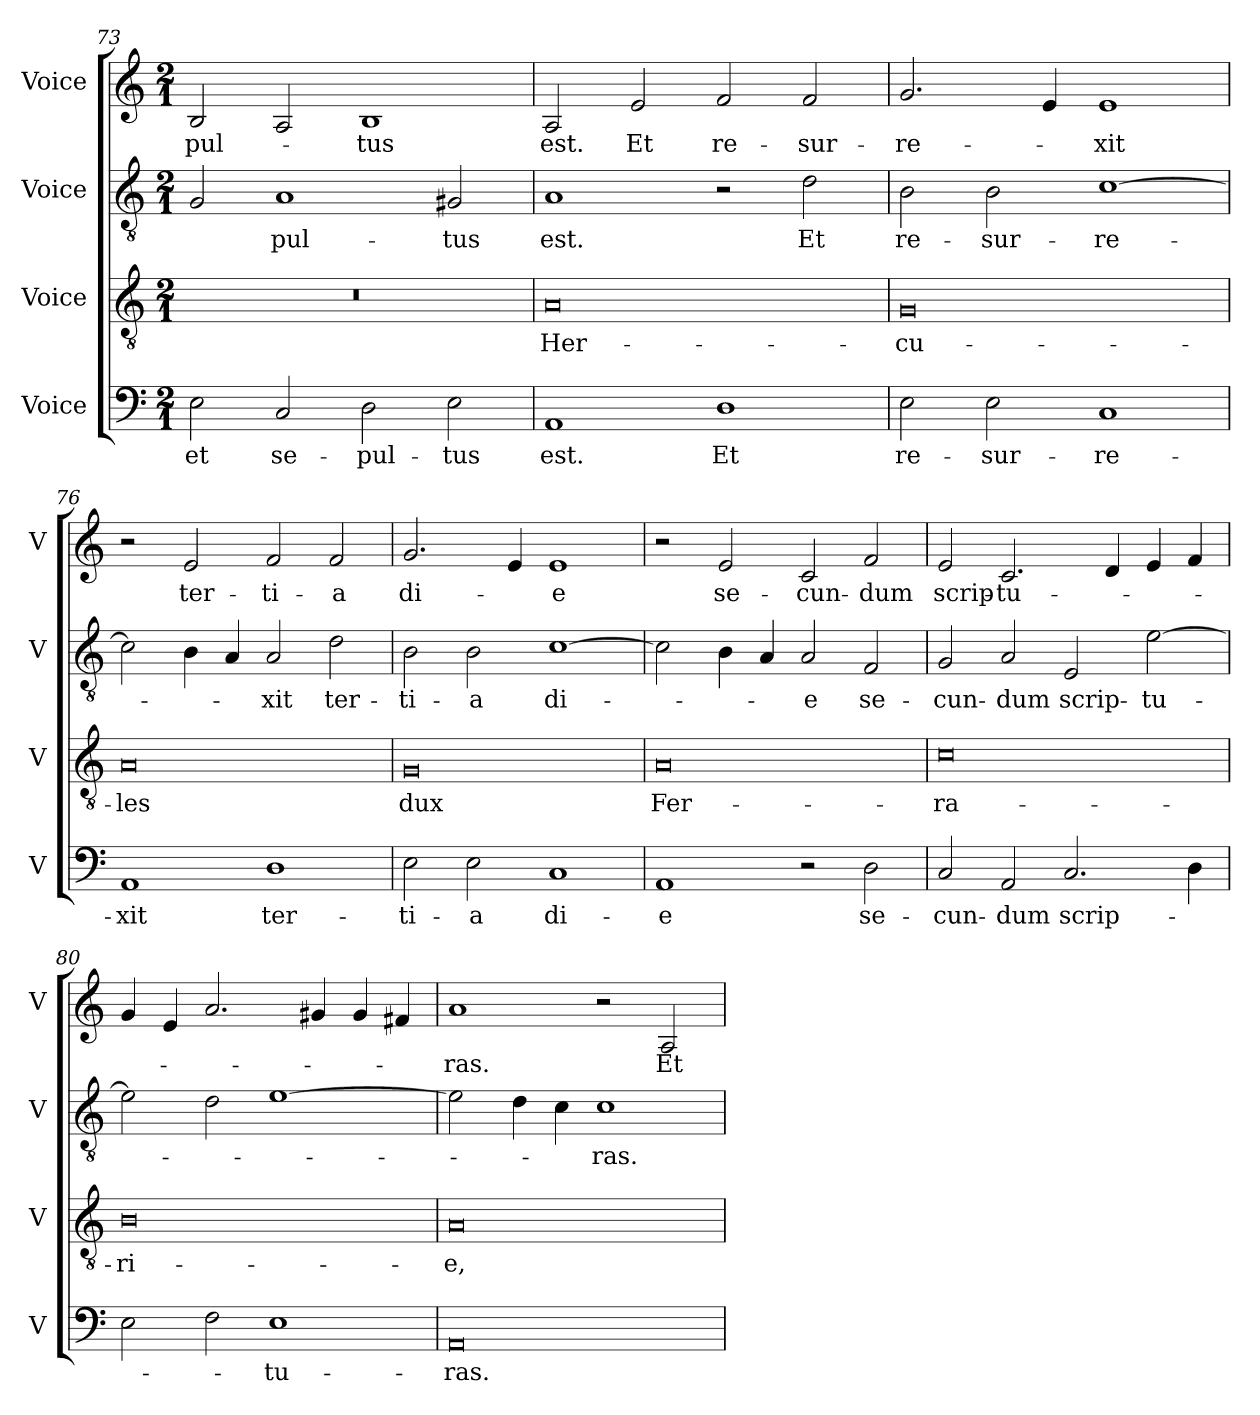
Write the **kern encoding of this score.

**kern	**text	**kern	**text	**kern	**text	**kern	**text
*part4	*part4	*part3	*part3	*part2	*part2	*part1	*part1
*staff4	*staff4	*staff3	*staff3	*staff2	*staff2	*staff1	*staff1
*I"Voice	*	*I"Voice	*	*I"Voice	*	*I"Voice	*
*I'V	*	*I'V	*	*I'V	*	*I'V	*
!!LO:PB:g=z
*clefF4	*	*clefGv2	*	*clefGv2	*	*clefG2	*
*k[]	*	*k[]	*	*k[]	*	*k[]	*
*M2/1	*	*M2/1	*	*M2/1	*	*M2/1	*
=73	=73	=73	=73	=73	=73	=73	=73
!	!LO:LY:b	!	!	!	!	!	!LO:LY:b
2E\	et	0r	.	2G/	.	2B/	-pul-
!	!LO:LY:b	!	!	!	!LO:LY:b	!	!
2C/	se-	.	.	1A	-pul-	2A/	.
!	!LO:LY:b	!	!	!	!	!	!LO:LY:b
2D\	-pul-	.	.	.	.	1B	-tus
!	!LO:LY:b	!	!	!	!LO:LY:b	!	!
2E\	-tus	.	.	2G#X/	-tus	.	.
=74	=74	=74	=74	=74	=74	=74	=74
!	!LO:LY:b	!	!LO:LY:b	!	!LO:LY:b	!	!LO:LY:b
1AA	est.	0A	Her-	1A	est.	2A/	est.
!	!	!	!	!	!	!	!LO:LY:b
.	.	.	.	.	.	2e/	Et
!	!LO:LY:b	!	!	!	!	!	!LO:LY:b
1D	Et	.	.	2r	.	2f/	re-
!	!	!	!	!	!LO:LY:b	!	!LO:LY:b
.	.	.	.	2d\	Et	2f/	-sur-
=75	=75	=75	=75	=75	=75	=75	=75
!	!LO:LY:b	!	!LO:LY:b	!	!LO:LY:b	!	!LO:LY:b
2E\	re-	0G	-cu-	2B\	re-	2.g/	-re-
!	!LO:LY:b	!	!	!	!LO:LY:b	!	!
2E\	-sur-	.	.	2B\	-sur-	.	.
.	.	.	.	.	.	4e/	.
!	!LO:LY:b	!	!	!	!LO:LY:b	!	!LO:LY:b
1C	-re-	.	.	[1c	-re-	1e	-xit
=76	=76	=76	=76	=76	=76	=76	=76
!	!LO:LY:b	!	!LO:LY:b	!	!	!	!
1AA	-xit	0A	-les	2c\]	.	2r	.
!	!	!	!	!	!	!	!LO:LY:b
.	.	.	.	4B\	.	2e/	ter-
.	.	.	.	4A/	.	.	.
!	!LO:LY:b	!	!	!	!LO:LY:b	!	!LO:LY:b
1D	ter-	.	.	2A/	-xit	2f/	-ti-
!	!	!	!	!	!LO:LY:b	!	!LO:LY:b
.	.	.	.	2d\	ter-	2f/	-a
!!LO:LB:g=z
=77	=77	=77	=77	=77	=77	=77	=77
!	!LO:LY:b	!	!LO:LY:b	!	!LO:LY:b	!	!LO:LY:b
2E\	-ti-	0G	dux	2B\	-ti-	2.g/	di-
!	!LO:LY:b	!	!	!	!LO:LY:b	!	!
2E\	-a	.	.	2B\	-a	.	.
.	.	.	.	.	.	4e/	.
!	!LO:LY:b	!	!	!	!LO:LY:b	!	!LO:LY:b
1C	di-	.	.	[1c	di-	1e	-e
=78	=78	=78	=78	=78	=78	=78	=78
!	!LO:LY:b	!	!LO:LY:b	!	!	!	!
1AA	-e	0A	Fer-	2c\]	.	2r	.
!	!	!	!	!	!	!	!LO:LY:b
.	.	.	.	4B\	.	2e/	se-
.	.	.	.	4A/	.	.	.
!	!	!	!	!	!LO:LY:b	!	!LO:LY:b
2r	.	.	.	2A/	-e	2c/	-cun-
!	!LO:LY:b	!	!	!	!LO:LY:b	!	!LO:LY:b
2D\	se-	.	.	2F/	se-	2f/	-dum
=79	=79	=79	=79	=79	=79	=79	=79
!	!LO:LY:b	!	!LO:LY:b	!	!LO:LY:b	!	!LO:LY:b
2C/	-cun-	0c	-ra-	2G/	-cun-	2e/	scrip-
!	!LO:LY:b	!	!	!	!LO:LY:b	!	!LO:LY:b
2AA/	-dum	.	.	2A/	-dum	2.c/	-tu-
!	!LO:LY:b	!	!	!	!LO:LY:b	!	!
2.C/	scrip-	.	.	2E/	scrip-	.	.
.	.	.	.	.	.	4d/	.
!	!	!	!	!	!LO:LY:b	!	!
.	.	.	.	[2e\	-tu-	4e/	.
4D\	.	.	.	.	.	4f/	.
!!LO:LB:g=z
=80	=80	=80	=80	=80	=80	=80	=80
!	!	!	!LO:LY:b	!	!	!	!
2E\	.	0B	-ri-	2e\]	.	4g/	.
.	.	.	.	.	.	4e/	.
2F\	.	.	.	2d\	.	2.a/	.
!	!LO:LY:b	!	!	!	!	!	!
1E	-tu-	.	.	[1e	.	.	.
.	.	.	.	.	.	4g#X/	.
.	.	.	.	.	.	4g#/	.
.	.	.	.	.	.	4f#X/	.
=81	=81	=81	=81	=81	=81	=81	=81
!	!LO:LY:b	!	!LO:LY:b	!	!	!	!LO:LY:b
0AA	-ras.	0A	-e,	2e\]	.	1a	-ras.
.	.	.	.	4d\	.	.	.
.	.	.	.	4c\	.	.	.
!	!	!	!	!	!LO:LY:b	!	!
.	.	.	.	1c	-ras.	2r	.
!	!	!	!	!	!	!	!LO:LY:b
.	.	.	.	.	.	2A/	Et
=	=	=	=	=	=	=	=
*-	*-	*-	*-	*-	*-	*-	*-
